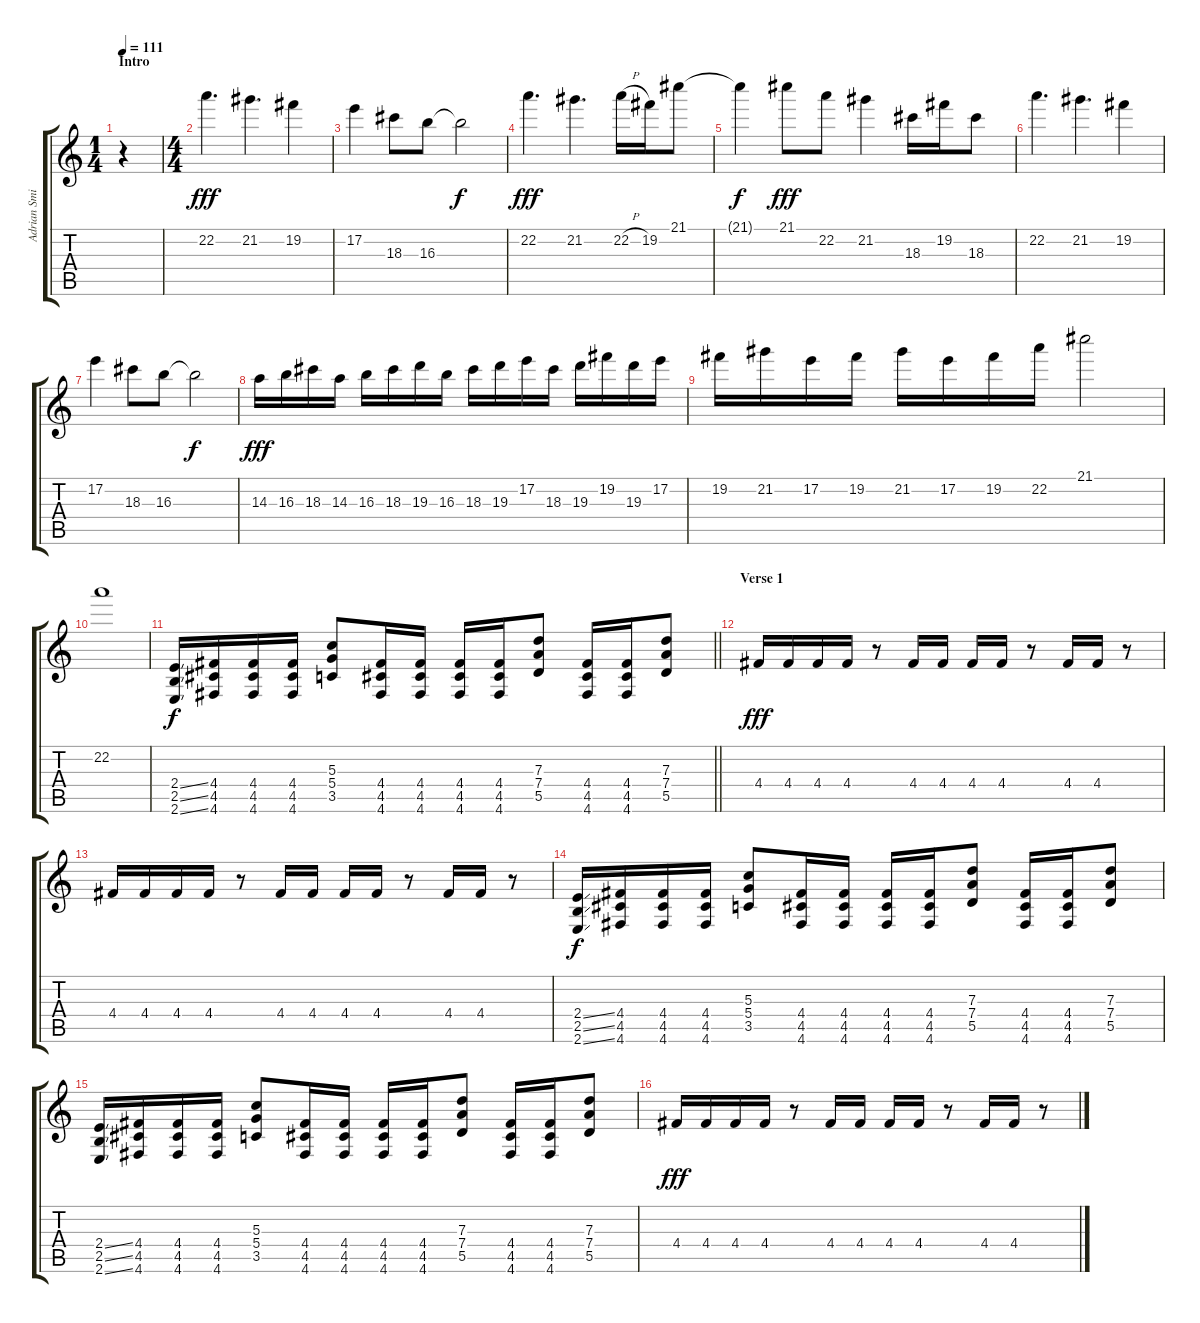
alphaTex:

\track ("Adrian Smith" "Adrian Smi") {instrument overdrivenguitar}
\staff {score tabs}
\tuning (E4 B3 G3 D3 A2 D2) {hide}
\ts (1 4)
\section ("" "Intro")
\tempo 111
\clef g2
\ks c
r.4{dy fff instrument overdrivenguitar} |
\ts (4 4)
22.2.4{d} 21.2.4{d} 19.2.4 |
17.2.4 18.3.8 16.3.8 16.3{t}.2{dy f} |
22.2.4{d dy fff} 21.2.4{d} 22.2{h}.16 19.2.16 21.1.8 |
21.1{t}.4{dy f} 21.1.8{dy fff} 22.2.8 21.2.4 18.3.16 19.2.16 18.3.8 |
22.2.4{d} 21.2.4{d} 19.2.4 |
17.2.4 18.3.8 16.3.8 16.3{t}.2{dy f} |
14.3.16{dy fff} 16.3.16 18.3.16 14.3.16 16.3.16 18.3.16 19.3.16 16.3.16 18.3.16 19.3.16 17.2.16 18.3.16 19.3.16 19.2.16 19.3.16 17.2.16 |
19.2.16 21.2.16 17.2.16 19.2.16 21.2.16 17.2.16 19.2.16 22.2.16 21.1.2 |
22.2.1 |
\barLineRight lightlight
(2.4{ss} 2.5{ss} 2.6{ss}).16{dy f} (4.4 4.5 4.6).16 (4.4 4.5 4.6).16 (4.4 4.5 4.6).16 (5.3 5.4 3.5).8 (4.4 4.5 4.6).16 (4.4 4.5 4.6).16 (4.4 4.5 4.6).16 (4.4 4.5 4.6).16 (7.3 7.4 5.5).8 (4.4 4.5 4.6).16 (4.4 4.5 4.6).16 (7.3 7.4 5.5).8 |
\section ("" "Verse 1")
4.4.16{dy fff} 4.4.16 4.4.16 4.4.16 r.8 4.4.16 4.4.16 4.4.16 4.4.16 r.8 4.4.16 4.4.16 r.8 |
4.4.16 4.4.16 4.4.16 4.4.16 r.8 4.4.16 4.4.16 4.4.16 4.4.16 r.8 4.4.16 4.4.16 r.8 |
(2.4{ss} 2.5{ss} 2.6{ss}).16{dy f} (4.4 4.5 4.6).16 (4.4 4.5 4.6).16 (4.4 4.5 4.6).16 (5.3 5.4 3.5).8 (4.4 4.5 4.6).16 (4.4 4.5 4.6).16 (4.4 4.5 4.6).16 (4.4 4.5 4.6).16 (7.3 7.4 5.5).8 (4.4 4.5 4.6).16 (4.4 4.5 4.6).16 (7.3 7.4 5.5).8 |
(2.4{ss} 2.5{ss} 2.6{ss}).16 (4.4 4.5 4.6).16 (4.4 4.5 4.6).16 (4.4 4.5 4.6).16 (5.3 5.4 3.5).8 (4.4 4.5 4.6).16 (4.4 4.5 4.6).16 (4.4 4.5 4.6).16 (4.4 4.5 4.6).16 (7.3 7.4 5.5).8 (4.4 4.5 4.6).16 (4.4 4.5 4.6).16 (7.3 7.4 5.5).8 |
4.4.16{dy fff} 4.4.16 4.4.16 4.4.16 r.8 4.4.16 4.4.16 4.4.16 4.4.16 r.8 4.4.16 4.4.16 r.8
